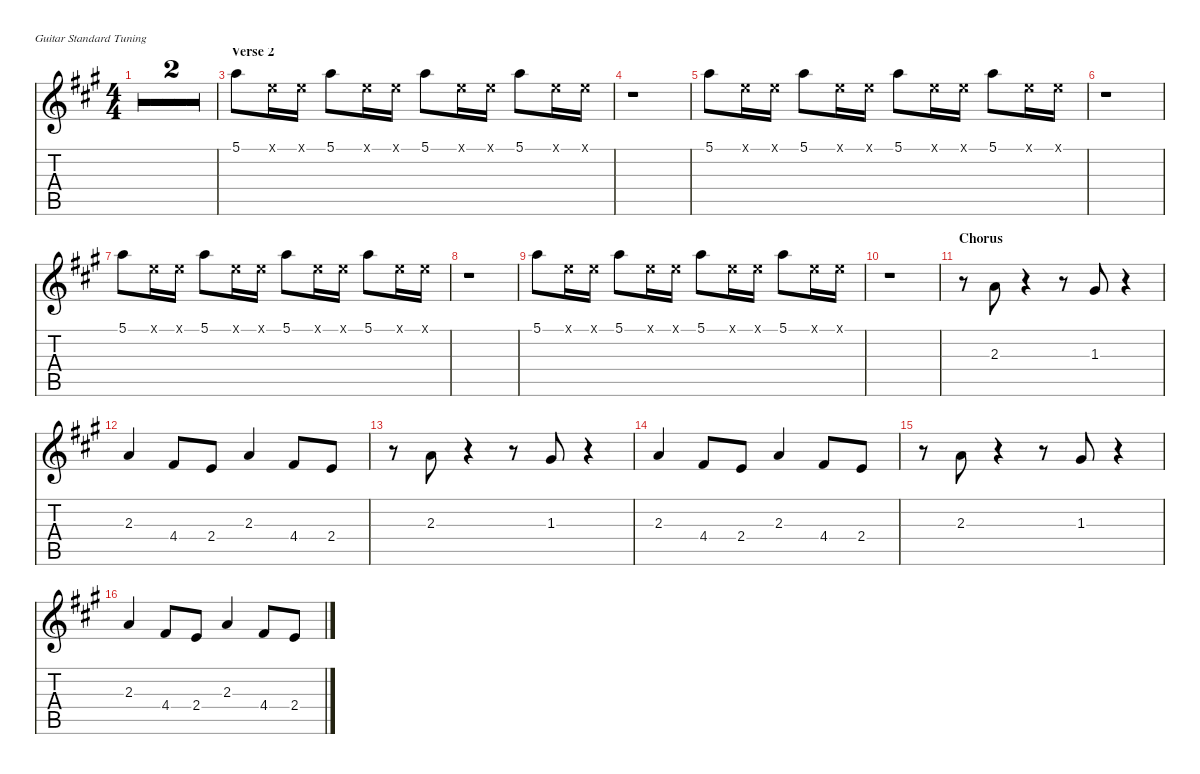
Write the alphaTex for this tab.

\defaultSystemsLayout 4
\hideDynamics
\bracketExtendMode nobrackets
\singleTrackTrackNamePolicy hidden
\multiTrackTrackNamePolicy hidden
\otherSystemsTrackNameOrientation horizontal
\track ("Brass L" "N-Gt") {multiBarRest instrument acousticguitarnylon}
\staff {score tabs}
\tuning (E4 B3 G3 D3 A2 E2)
\ts (4 4)
\tempo 120
\clef g2
\ks a
r.1{dy f beam Down} |
r.1{beam Down} |
\section ("" "Verse 2")
5.1{acc forcenatural}.8{beam Down} 0.1{x acc forcenatural}.16{beam Down} 0.1{x acc forcenatural}.16{beam Down} 5.1{acc forcenatural}.8{beam Down} 0.1{x acc forcenatural}.16{beam Down} 0.1{x acc forcenatural}.16{beam Down} 5.1{acc forcenatural}.8{beam Down} 0.1{x acc forcenatural}.16{beam Down} 0.1{x acc forcenatural}.16{beam Down} 5.1{acc forcenatural}.8{beam Down} 0.1{x acc forcenatural}.16{beam Down} 0.1{x acc forcenatural}.16{beam Down} |
r.1{beam Down} |
5.1{acc forcenatural}.8{beam Down} 0.1{x acc forcenatural}.16{beam Down} 0.1{x acc forcenatural}.16{beam Down} 5.1{acc forcenatural}.8{beam Down} 0.1{x acc forcenatural}.16{beam Down} 0.1{x acc forcenatural}.16{beam Down} 5.1{acc forcenatural}.8{beam Down} 0.1{x acc forcenatural}.16{beam Down} 0.1{x acc forcenatural}.16{beam Down} 5.1{acc forcenatural}.8{beam Down} 0.1{x acc forcenatural}.16{beam Down} 0.1{x acc forcenatural}.16{beam Down} |
r.1{beam Down} |
5.1{acc forcenatural}.8{beam Down} 0.1{x acc forcenatural}.16{beam Down} 0.1{x acc forcenatural}.16{beam Down} 5.1{acc forcenatural}.8{beam Down} 0.1{x acc forcenatural}.16{beam Down} 0.1{x acc forcenatural}.16{beam Down} 5.1{acc forcenatural}.8{beam Down} 0.1{x acc forcenatural}.16{beam Down} 0.1{x acc forcenatural}.16{beam Down} 5.1{acc forcenatural}.8{beam Down} 0.1{x acc forcenatural}.16{beam Down} 0.1{x acc forcenatural}.16{beam Down} |
r.1{beam Down} |
5.1{acc forcenatural}.8{beam Down} 0.1{x acc forcenatural}.16{beam Down} 0.1{x acc forcenatural}.16{beam Down} 5.1{acc forcenatural}.8{beam Down} 0.1{x acc forcenatural}.16{beam Down} 0.1{x acc forcenatural}.16{beam Down} 5.1{acc forcenatural}.8{beam Down} 0.1{x acc forcenatural}.16{beam Down} 0.1{x acc forcenatural}.16{beam Down} 5.1{acc forcenatural}.8{beam Down} 0.1{x acc forcenatural}.16{beam Down} 0.1{x acc forcenatural}.16{beam Down} |
r.1{beam Down} |
\section ("" "Chorus")
r.8{beam Down} 2.3{acc forcenatural}.8{beam Up} r.4{beam Up} r.8{beam Up} 1.3{acc #}.8{beam Up} r.4{beam Up} |
2.3{acc forcenatural}.4{beam Up} 4.4{acc #}.8{beam Up} 2.4{acc forcenatural}.8{beam Up} 2.3{acc forcenatural}.4{beam Up} 4.4{acc #}.8{beam Up} 2.4{acc forcenatural}.8{beam Up} |
r.8{beam Down} 2.3{acc forcenatural}.8{beam Up} r.4{beam Up} r.8{beam Up} 1.3{acc #}.8{beam Up} r.4{beam Up} |
2.3{acc forcenatural}.4{beam Up} 4.4{acc #}.8{beam Up} 2.4{acc forcenatural}.8{beam Up} 2.3{acc forcenatural}.4{beam Up} 4.4{acc #}.8{beam Up} 2.4{acc forcenatural}.8{beam Up} |
r.8{beam Down} 2.3{acc forcenatural}.8{beam Up} r.4{beam Up} r.8{beam Up} 1.3{acc #}.8{beam Up} r.4{beam Up} |
2.3{acc forcenatural}.4{beam Up} 4.4{acc #}.8{beam Up} 2.4{acc forcenatural}.8{beam Up} 2.3{acc forcenatural}.4{beam Up} 4.4{acc #}.8{beam Up} 2.4{acc forcenatural}.8{beam Up}
